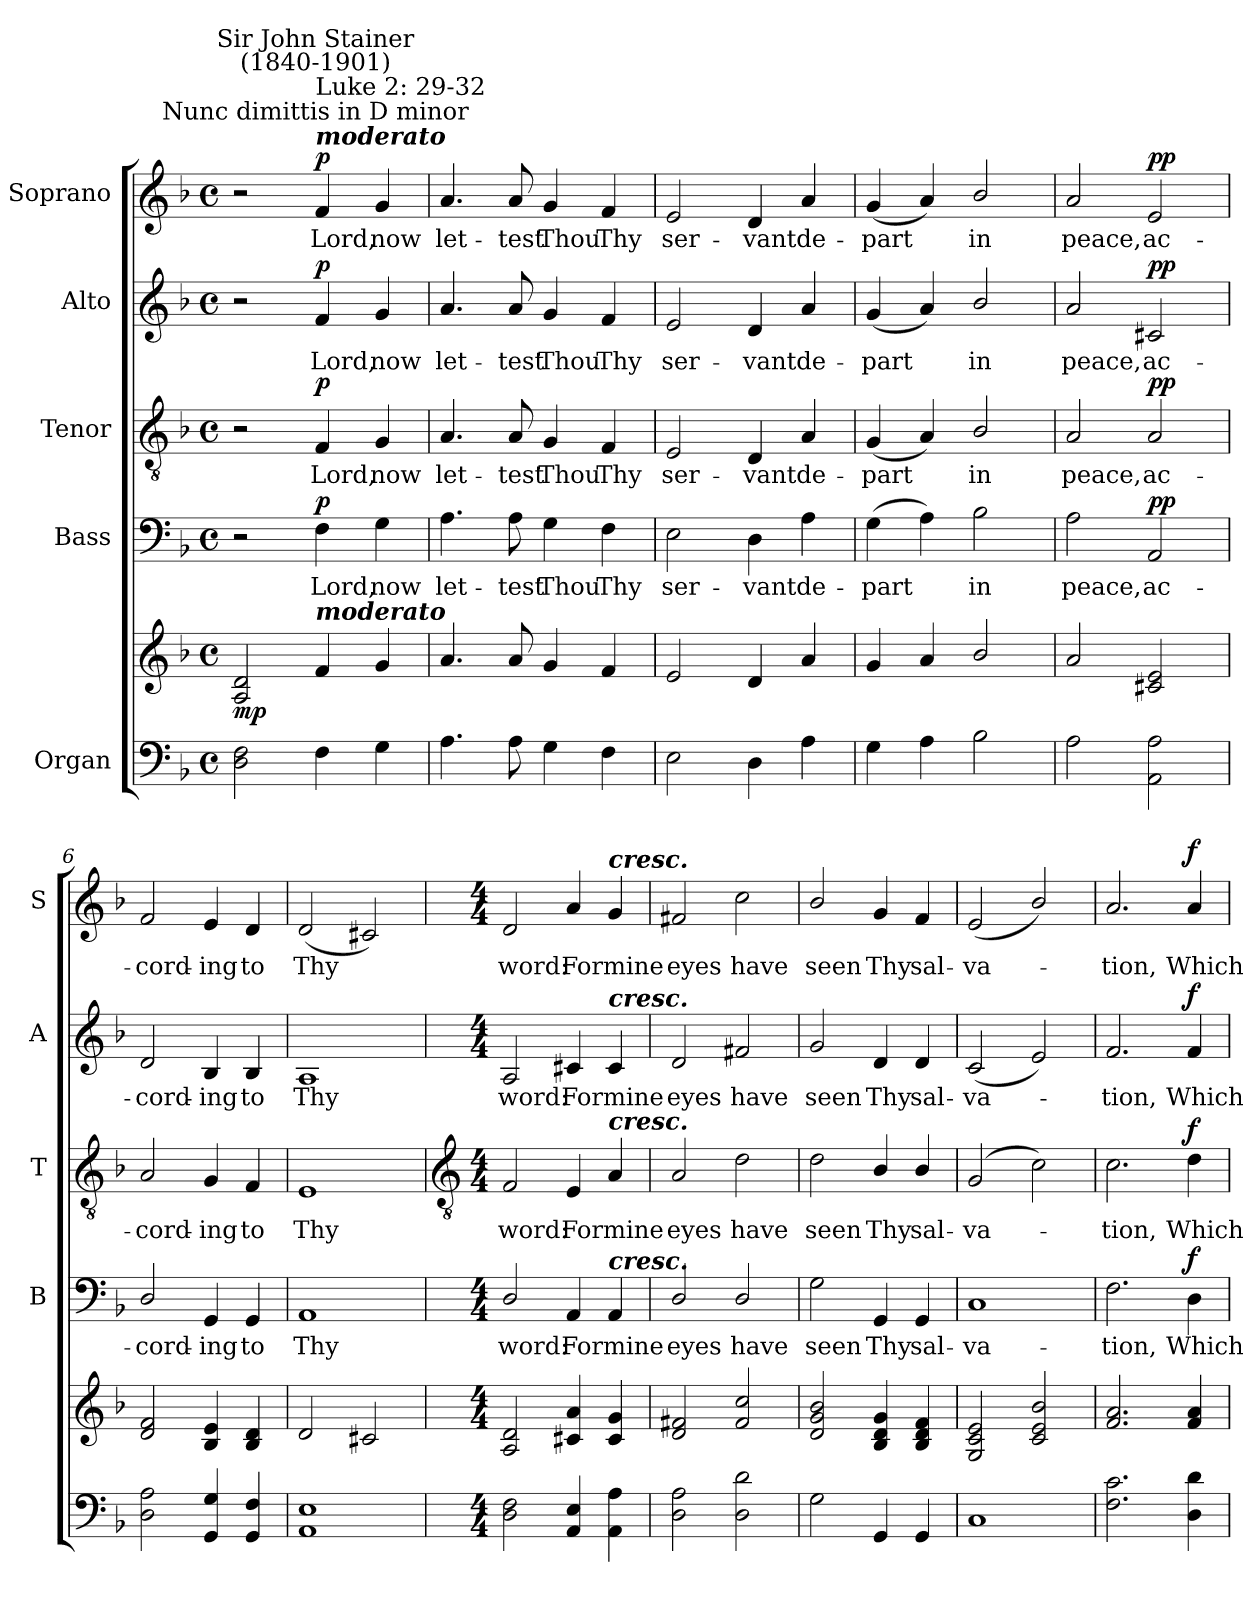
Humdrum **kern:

**kern	**kern	**dynam	**kern	**text	**dynam	**kern	**text	**dynam	**kern	**text	**dynam	**kern	**text	**dynam
*part5	*part5	*part5	*part4	*part4	*part4	*part3	*part3	*part3	*part2	*part2	*part2	*part1	*part1	*part1
*staff6	*staff5	*staff5/6	*staff4	*staff4	*staff4	*staff3	*staff3	*staff3	*staff2	*staff2	*staff2	*staff1	*staff1	*staff1
*I"Organ	*	*	*I"Bass	*	*	*I"Tenor	*	*	*I"Alto	*	*	*I"Soprano	*	*
*	*	*	*I'B	*	*	*I'T	*	*	*I'A	*	*	*I'S	*	*
*clefF4	*clefG2	*	*clefF4	*	*	*clefGv2	*	*	*clefG2	*	*	*clefG2	*	*
*k[b-]	*k[b-]	*	*k[b-]	*	*	*k[b-]	*	*	*k[b-]	*	*	*k[b-]	*	*
*F:	*F:	*	*F:	*	*	*F:	*	*	*F:	*	*	*F:	*	*
*M4/4	*M4/4	*	*M4/4	*	*	*M4/4	*	*	*M4/4	*	*	*M4/4	*	*
*met(c)	*met(c)	*	*met(c)	*	*	*met(c)	*	*	*met(c)	*	*	*met(c)	*	*
=1	=1	=1	=1	=1	=1	=1	=1	=1	=1	=1	=1	=1	=1	=1
!	!	!LO:DY:b	!	!	!	!	!	!	!	!	!	!	!	!
2D 2F	2A 2d	mp	2r	.	.	2r	.	.	2r	.	.	2r	.	.
*	*	*	*	*	*	*	*	*	*	*	*	*MM100	*	*
!	!	!	!	!	!	!	!	!	!	!	!	!LO:TX:a:Bi:t=moderato	!	!
!	!	!	!	!	!	!	!	!	!	!	!	!LO:TX:a:cj:t=Nunc dimittis in D minor	!	!
!	!	!	!	!	!	!	!	!	!	!	!	!LO:TX:a:t=Luke 2&colon; 29-32	!	!
!	!	!	!	!	!	!	!	!	!	!	!	!LO:TX:a:cj:t=Sir John Stainer\n(1840-1901)	!	!
!	!LO:TX:a:Bi:t=moderato	!	!	!	!	!	!	!	!	!	!	!	!	!
!	!	!	!	!LO:LY:b	!LO:DY:b	!	!LO:LY:b	!LO:DY:b	!	!LO:LY:b	!LO:DY:b	!	!LO:LY:b	!LO:DY:b
4F	4f	.	4F	Lord,	p	4F	Lord,	p	4f	Lord,	p	4f	Lord,	p
!	!	!	!	!LO:LY:b	!	!	!LO:LY:b	!	!	!LO:LY:b	!	!	!LO:LY:b	!
4G	4g	.	4G	now	.	4G	now	.	4g	now	.	4g	now	.
=2	=2	=2	=2	=2	=2	=2	=2	=2	=2	=2	=2	=2	=2	=2
!	!	!	!	!LO:LY:b	!	!	!LO:LY:b	!	!	!LO:LY:b	!	!	!LO:LY:b	!
4.A	4.a	.	4.A	let-	.	4.A	let-	.	4.a	let-	.	4.a	let-	.
!	!	!	!	!LO:LY:b	!	!	!LO:LY:b	!	!	!LO:LY:b	!	!	!LO:LY:b	!
8A	8a	.	8A	-test	.	8A	-test	.	8a	-test	.	8a	-test	.
!	!	!	!	!LO:LY:b	!	!	!LO:LY:b	!	!	!LO:LY:b	!	!	!LO:LY:b	!
4G	4g	.	4G	Thou	.	4G	Thou	.	4g	Thou	.	4g	Thou	.
!	!	!	!	!LO:LY:b	!	!	!LO:LY:b	!	!	!LO:LY:b	!	!	!LO:LY:b	!
4F	4f	.	4F	Thy	.	4F	Thy	.	4f	Thy	.	4f	Thy	.
=3	=3	=3	=3	=3	=3	=3	=3	=3	=3	=3	=3	=3	=3	=3
!	!	!	!	!LO:LY:b	!	!	!LO:LY:b	!	!	!LO:LY:b	!	!	!LO:LY:b	!
2E	2e	.	2E	ser-	.	2E	ser-	.	2e	ser-	.	2e	ser-	.
!	!	!	!	!LO:LY:b	!	!	!LO:LY:b	!	!	!LO:LY:b	!	!	!LO:LY:b	!
4D	4d	.	4D	-vant	.	4D	-vant	.	4d	-vant	.	4d	-vant	.
!	!	!	!	!LO:LY:b	!	!	!LO:LY:b	!	!	!LO:LY:b	!	!	!LO:LY:b	!
4A	4a	.	4A	de-	.	4A	de-	.	4a	de-	.	4a	de-	.
=4	=4	=4	=4	=4	=4	=4	=4	=4	=4	=4	=4	=4	=4	=4
!	!	!	!	!LO:LY:b	!	!	!LO:LY:b	!	!	!LO:LY:b	!	!	!LO:LY:b	!
4G	4g	.	(>4G	-part	.	(<4G	-part	.	(<4g	-part	.	(<4g	-part	.
4A	4a	.	4A)	.	.	4A)	.	.	4a)	.	.	4a)	.	.
!	!	!	!	!LO:LY:b	!	!	!LO:LY:b	!	!	!LO:LY:b	!	!	!LO:LY:b	!
2B-\	2b-/	.	2B-\	in	.	2B-/	in	.	2b-/	in	.	2b-/	in	.
=5	=5	=5	=5	=5	=5	=5	=5	=5	=5	=5	=5	=5	=5	=5
!	!	!	!	!LO:LY:b	!	!	!LO:LY:b	!	!	!LO:LY:b	!	!	!LO:LY:b	!
2A	2a	.	2A	peace,	.	2A	peace,	.	2a	peace,	.	2a	peace,	.
!	!	!	!	!LO:LY:b	!LO:DY:b	!	!LO:LY:b	!LO:DY:b	!	!LO:LY:b	!LO:DY:b	!	!LO:LY:b	!LO:DY:b
2AA\ 2A\	2c#X 2e	.	2AA	ac-	pp	2A	ac-	pp	2c#X	ac-	pp	2e	ac-	pp
=6	=6	=6	=6	=6	=6	=6	=6	=6	=6	=6	=6	=6	=6	=6
!	!	!	!	!LO:LY:b	!	!	!LO:LY:b	!	!	!LO:LY:b	!	!	!LO:LY:b	!
2D\ 2A\	2d 2f	.	2D/	-cord-	.	2A	-cord-	.	2d	-cord-	.	2f	-cord-	.
!	!	!	!	!LO:LY:b	!	!	!LO:LY:b	!	!	!LO:LY:b	!	!	!LO:LY:b	!
4GG 4G	4B- 4e	.	4GG	-ing	.	4G	-ing	.	4B-	-ing	.	4e	-ing	.
!	!	!	!	!LO:LY:b	!	!	!LO:LY:b	!	!	!LO:LY:b	!	!	!LO:LY:b	!
4GG/ 4F/	4B- 4d	.	4GG	to	.	4F	to	.	4B-	to	.	4d	to	.
=7	=7	=7	=7	=7	=7	=7	=7	=7	=7	=7	=7	=7	=7	=7
!	!	!	!	!LO:LY:b	!	!	!LO:LY:b	!	!	!LO:LY:b	!	!	!LO:LY:b	!
1AA 1E	2d	.	1AA	Thy	.	1E	Thy	.	1A	Thy	.	(<2d	Thy	.
.	2c#X	.	.	.	.	.	.	.	.	.	.	2c#X)	.	.
!!LO:LB:g=z
=8	=8	=8	=8	=8	=8	=8	=8	=8	=8	=8	=8	=8	=8	=8
*	*	*	*	*	*	*clefGv2	*	*	*	*	*	*	*	*
*M4/4	*M4/4	*	*M4/4	*	*	*M4/4	*	*	*M4/4	*	*	*M4/4	*	*
!	!	!	!	!LO:LY:b	!	!	!LO:LY:b	!	!	!LO:LY:b	!	!	!LO:LY:b	!
2D\ 2F\	2A 2d	.	2D/	word:	.	2F	word:	.	2A	word:	.	2d	word:	.
!	!	!	!	!LO:LY:b	!	!	!LO:LY:b	!	!	!LO:LY:b	!	!	!LO:LY:b	!
4AA 4E	4c#X 4a	.	4AA	For	.	4E	For	.	4c#X	For	.	4a	For	.
!	!	!	!	!	!	!	!	!	!	!	!	!LO:TX:a:Bi:t=cresc.	!	!
!	!	!	!	!	!	!	!	!	!LO:TX:a:Bi:t=cresc.	!	!	!	!	!
!	!	!	!	!	!	!LO:TX:a:Bi:t=cresc.	!	!	!	!	!	!	!	!
!	!	!	!LO:TX:a:Bi:t=cresc.	!	!	!	!	!	!	!	!	!	!	!
!	!	!	!	!LO:LY:b	!	!	!LO:LY:b	!	!	!LO:LY:b	!	!	!LO:LY:b	!
4AA\ 4A\	4c# 4g	.	4AA	mine	.	4A	mine	.	4c#	mine	.	4g	mine	.
=9	=9	=9	=9	=9	=9	=9	=9	=9	=9	=9	=9	=9	=9	=9
!	!	!	!	!LO:LY:b	!	!	!LO:LY:b	!	!	!LO:LY:b	!	!	!LO:LY:b	!
2D\ 2A\	2d 2f#X	.	2D/	eyes	.	2A	eyes	.	2d	eyes	.	2f#X	eyes	.
!	!	!	!	!LO:LY:b	!	!	!LO:LY:b	!	!	!LO:LY:b	!	!	!LO:LY:b	!
2D\ 2d\	2f# 2cc	.	2D/	have	.	2d	have	.	2f#X	have	.	2cc	have	.
=10	=10	=10	=10	=10	=10	=10	=10	=10	=10	=10	=10	=10	=10	=10
!	!	!	!	!LO:LY:b	!	!	!LO:LY:b	!	!	!LO:LY:b	!	!	!LO:LY:b	!
2G	2d/ 2g/ 2b-/	.	2G	seen	.	2d	seen	.	2g	seen	.	2b-/	seen	.
!	!	!	!	!LO:LY:b	!	!	!LO:LY:b	!	!	!LO:LY:b	!	!	!LO:LY:b	!
4GG	4B- 4d 4g	.	4GG	Thy	.	4B-/	Thy	.	4d	Thy	.	4g	Thy	.
!	!	!	!	!LO:LY:b	!	!	!LO:LY:b	!	!	!LO:LY:b	!	!	!LO:LY:b	!
4GG	4B- 4d 4f	.	4GG	sal-	.	4B-/	sal-	.	4d	sal-	.	4f	sal-	.
=11	=11	=11	=11	=11	=11	=11	=11	=11	=11	=11	=11	=11	=11	=11
!	!	!	!	!LO:LY:b	!	!	!LO:LY:b	!	!	!LO:LY:b	!	!	!LO:LY:b	!
1C	2G 2c 2e	.	1C	-va-	.	(2G	-va-	.	(<2c	-va-	.	(2e	-va-	.
.	2c/ 2e/ 2b-/	.	.	.	.	2c)	.	.	2e)	.	.	2b-/)	.	.
=12	=12	=12	=12	=12	=12	=12	=12	=12	=12	=12	=12	=12	=12	=12
!	!	!	!	!LO:LY:b	!	!	!LO:LY:b	!	!	!LO:LY:b	!	!	!LO:LY:b	!
2.F 2.c	2.f 2.a	.	2.F	-tion,	.	2.c	tion,	.	2.f	tion,	.	2.a	tion,	.
!	!	!	!	!LO:LY:b	!LO:DY:b	!	!LO:LY:b	!LO:DY:b	!	!LO:LY:b	!LO:DY:b	!	!LO:LY:b	!LO:DY:b
4D 4d	4f 4a	.	4D	Which	f	4d	Which	f	4f	Which	f	4a	Which	f
=	=	=	=	=	=	=	=	=	=	=	=	=	=	=
*-	*-	*-	*-	*-	*-	*-	*-	*-	*-	*-	*-	*-	*-	*-
